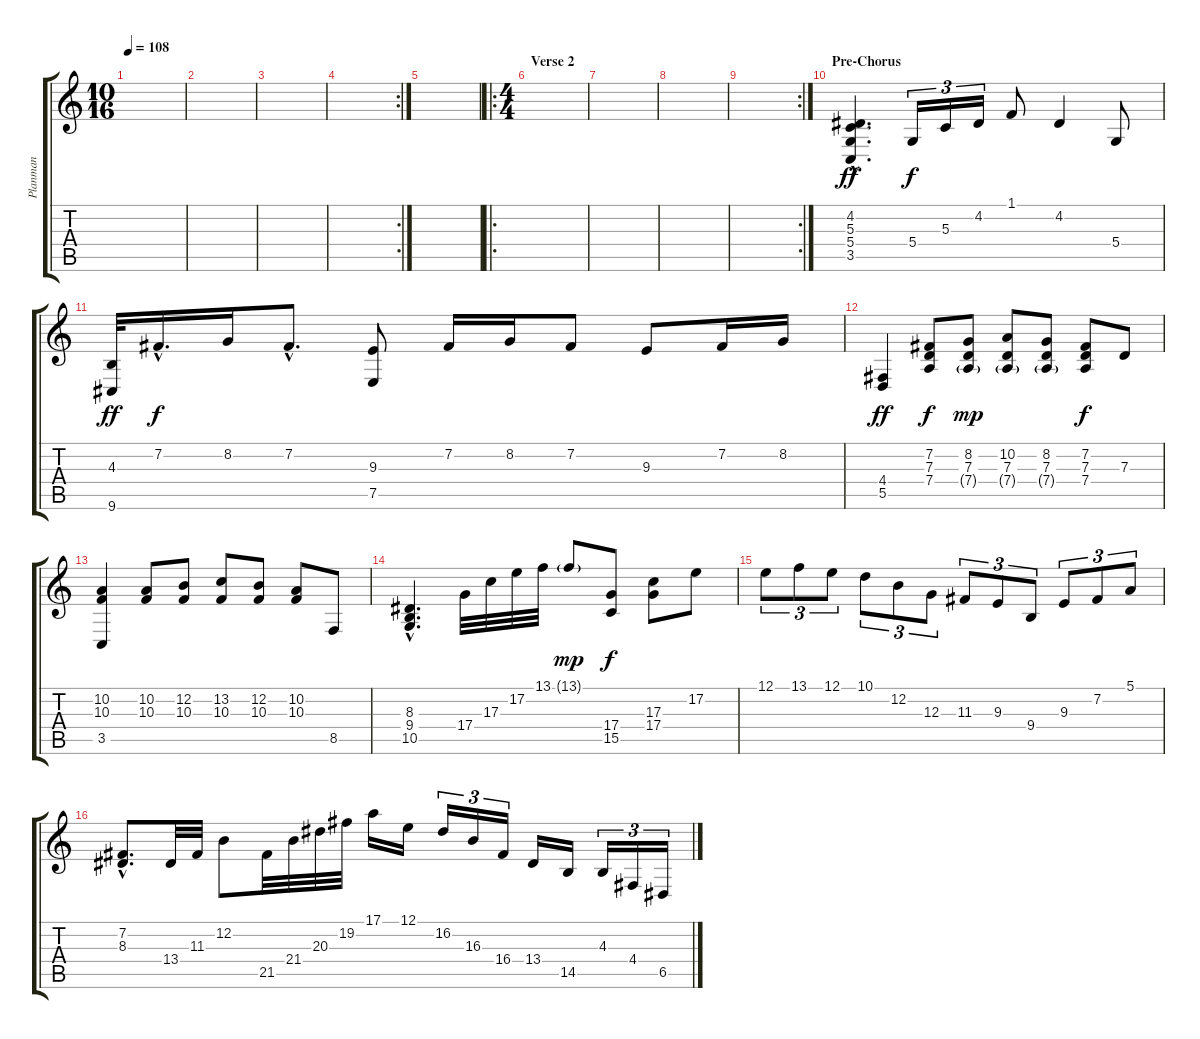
\track ("Planman" "Planman") {instrument lead8bassandlead}
\staff {score tabs}
\tuning (E4 B3 G3 D3 A2 E2) {hide}
\ts (10 16)
\tempo 108
\clef g2
\ks c
|
|
|
\rc 2
|
|
\ro
\ts (4 4)
\section ("" "Verse 2")
|
|
|
\rc 2
|
\section ("" "Pre-Chorus")
(4.2{hac} 5.3{hac} 5.4{hac} 3.5{hac}).4{d dy ff} 5.4.16{tu (3 2) dy f} 5.3.16{tu (3 2)} 4.2.16{tu (3 2)} 1.1.8 4.2.4 5.4.8 |
(4.3 9.6).32{dy ff} 7.2{hac}.16{d dy f} 8.2.16 7.2{hac}.8{d} (9.3 7.5).8 7.2.16 8.2.16 7.2.8 9.3.8 7.2.16 8.2.16 |
(4.4 5.5).4{dy ff} (7.2 7.3 7.4).8{dy f} (8.2 7.3 7.4{g}).8{dy mp} (10.2 7.3 7.4{g}).8 (8.2 7.3 7.4{g}).8 (7.2 7.3 7.4).8{dy f} 7.3.8 |
(10.2 10.3 3.5).4 (10.2 10.3).8 (12.2 10.3).8 (13.2 10.3).8 (12.2 10.3).8 (10.2 10.3).8 8.5.8 |
(8.3{hac} 9.4{hac} 10.5{hac}).4{d} 17.4.32 17.3.32 17.2.32 13.1.32 13.1{g}.8{dy mp} (17.4 15.5).8{dy f} (17.3 17.4).8 17.2.8 |
12.1.8{tu (3 2)} 13.1.8{tu (3 2)} 12.1.8{tu (3 2)} 10.1.8{tu (3 2)} 12.2.8{tu (3 2)} 12.3.8{tu (3 2)} 11.3.8{tu (3 2)} 9.3.8{tu (3 2)} 9.4.8{tu (3 2)} 9.3.8{tu (3 2)} 7.2.8{tu (3 2)} 5.1.8{tu (3 2)} |
(7.2{hac} 8.3{hac}).8{d} 13.4.32 11.3.32 12.2.8 21.5.32 21.4.32 20.3.32 19.2.32 17.1.16 12.1.16 16.2.16{tu (3 2)} 16.3.16{tu (3 2)} 16.4.16{tu (3 2)} 13.4.16 14.5.16 4.3.16{tu (3 2)} 4.4.16{tu (3 2)} 6.5.16{tu (3 2)}
